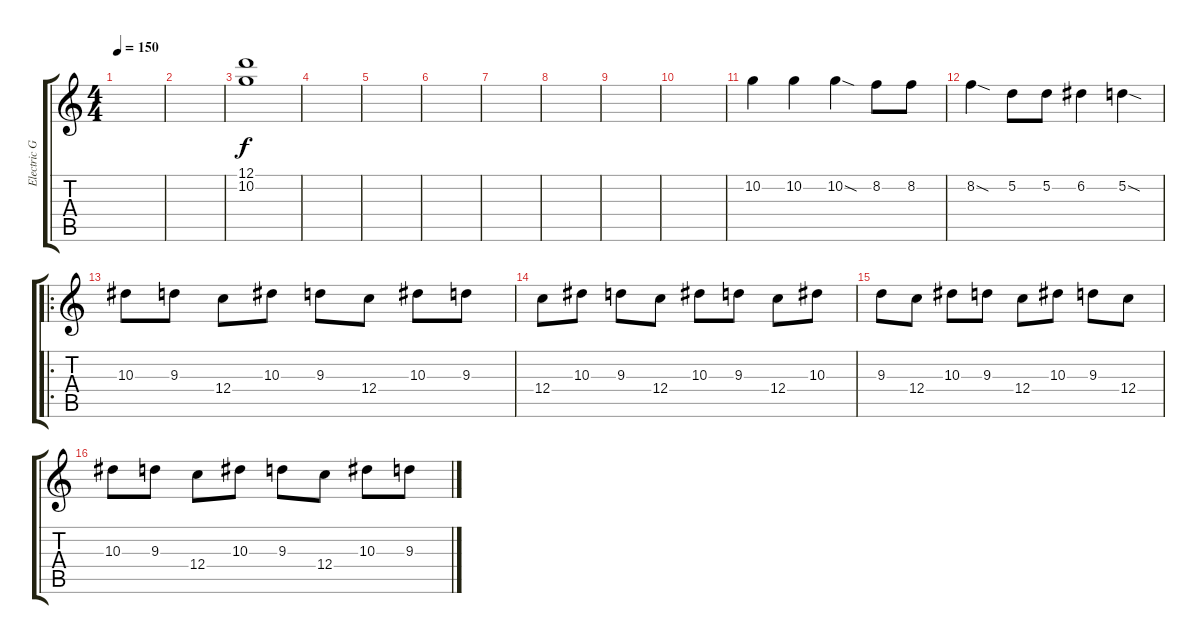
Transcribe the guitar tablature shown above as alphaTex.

\track ("Electric Guitar" "Electric G") {instrument electricguitarclean}
\staff {score tabs}
\tuning (D4 A3 F3 C3 G2 C2) {hide}
\ts (4 4)
\tempo 150
\clef g2
\ks c
|
|
(12.1 10.2).1 |
|
|
|
|
|
|
|
10.2.4 10.2.4 10.2{sod}.4 8.2.8 8.2.8 |
8.2{sod}.4 5.2.8 5.2.8 6.2.4 5.2{sod}.4 |
\ro
10.3.8 9.3.8 12.4.8 10.3.8 9.3.8 12.4.8 10.3.8 9.3.8 |
12.4.8 10.3.8 9.3.8 12.4.8 10.3.8 9.3.8 12.4.8 10.3.8 |
9.3.8 12.4.8 10.3.8 9.3.8 12.4.8 10.3.8 9.3.8 12.4.8 |
10.3.8 9.3.8 12.4.8 10.3.8 9.3.8 12.4.8 10.3.8 9.3.8
